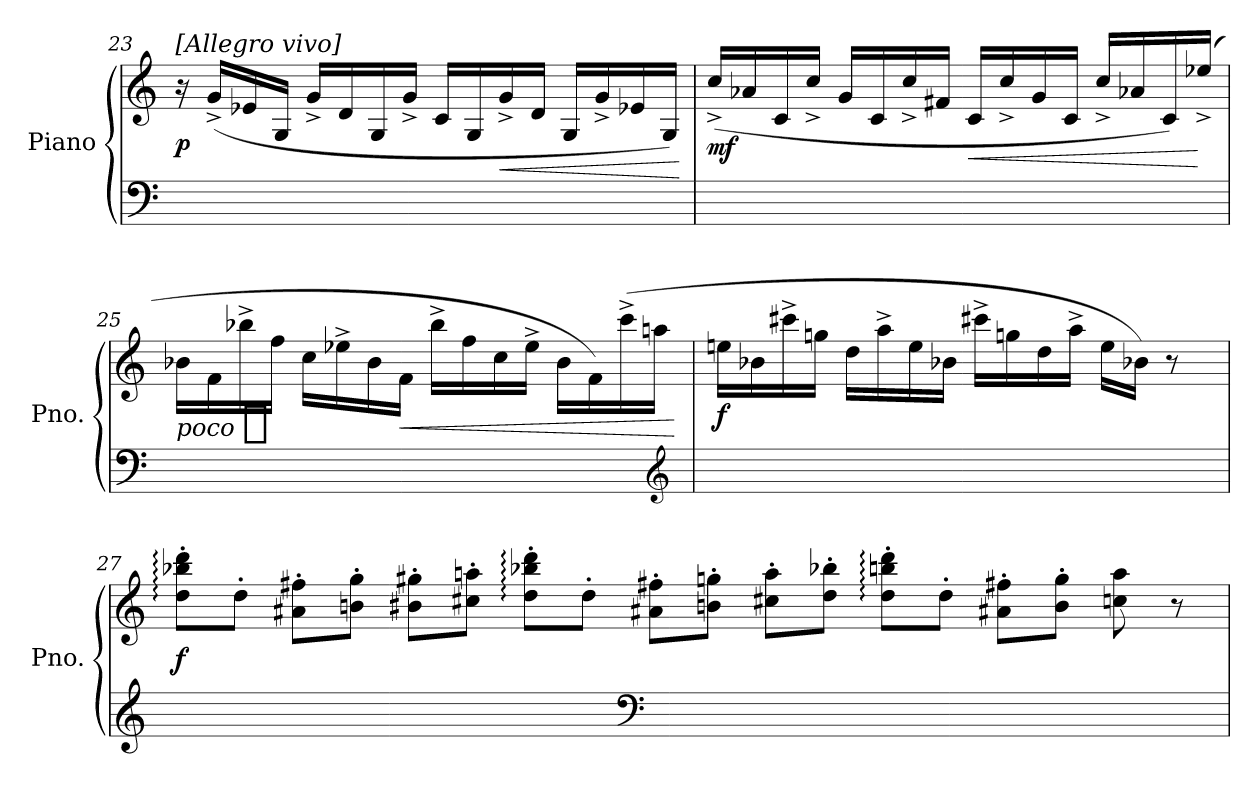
**kern	**kern	**dynam
*part1	*part1	*part1
*staff2	*staff1	*staff1/2
*I"Piano	*	*
*I'Pno.	*	*
*clefF4	*clefG2	*
*k[]	*k[]	*
=23	=23	=23
!	!LO:TX:a:B:t=[Allegro vivo]	!
8ryy	16r	p
.	(16g^LL	.
8ryy	16e-X	.
.	16GJJ	.
8ryy	16g^LL	.
.	16d	.
8ryy	16G	.
.	16g^JJ	.
8ryy	16cLL	.
.	16G	.
8ryy	16g^	<
.	16dJJ	.
8ryy	16GLL	.
.	16g^	.
8ryy	16e-X	.
.	16GJJ)	.
.	.	[
=24	=24	=24
8ryy	(16cc^LL	mf
.	16a-X	.
8ryy	16c	.
.	16cc^JJ	.
8ryy	16gLL	.
.	16c	.
8ryy	16cc^	.
.	16f#XJJ	.
8ryy	16cLL	<
.	16cc^	.
8ryy	16g	.
.	16cJJ	.
8ryy	16cc^LL	.
.	16a-X	.
8ryy	16c)	.
.	(16ee-X^JJ	[
=25	=25	=25
!	!	!LO:DY:t=poco %s
8ryy	16b-XLL	f
.	16f	.
8ryy	16bb-X^	.
.	16ffJJ	.
8ryy	16ccLL	.
.	16ee-X^	.
8ryy	16b-	.
.	16fJJ	<
8ryy	16bb-^LL	.
.	16ff	.
8ryy	16cc	.
.	16ee-^JJ	.
8ryy	16b-LL	.
.	16f)	.
8ryy	(16ccc^	.
.	16aanJJ	.
*clefG2	*	*
.	.	[
=26	=26	=26
8ryy	16eenLL	f
.	16b-X	.
16ryy	16ccc#X^	.
16ryy	16ggnJJ	.
16ryy	16ddLL	.
16ryy	16aa^	.
16ryy	16ee	.
16ryy	16b-XJJ	.
16ryy	16ccc#X^LL	.
16ryy	16ggn	.
16ryy	16dd	.
16ryy	16aa^JJ	.
16ryy	16eeLL	.
16ryy	16b-XJJ)	.
16ryy	8r	.
16ryy	.	.
=27	=27	=27
16ryy	8dd:' 8bb-X:' 8ddd:'L	f
16ryy	.	.
16ryy	8dd'J	.
16ryy	.	.
16ryy	8a#X' 8ff#X'L	.
16ryy	.	.
16ryy	8bn' 8gg'J	.
16ryy	.	.
16ryy	8b#X' 8gg#X'L	.
16ryy	.	.
16ryy	8cc#X' 8aan'J	.
16ryy	.	.
16ryy	8dd:' 8bb-X:' 8ddd:'L	.
16ryy	.	.
16ryy	8dd'J	.
16ryy	.	.
*clefF4	*	*
16ryy	8a#X' 8ff#X'L	.
16ryy	.	.
16ryy	8bn' 8ggn'J	.
16ryy	.	.
16ryy	8cc#X' 8aa'L	.
16ryy	.	.
16ryy	8dd' 8bb-X'J	.
16ryy	.	.
16ryy	8dd:' 8bbn:' 8ddd:'L	.
16ryy	.	.
16ryy	8dd'J	.
16ryy	.	.
16ryy	8a#X' 8ff#X'L	.
16ryy	.	.
16ryy	8b' 8gg'J	.
16ryy	.	.
16ryy	8ccn 8aa	.
16ryy	.	.
16ryy	8r	.
16ryy	.	.
=	=	=
*-	*-	*-
